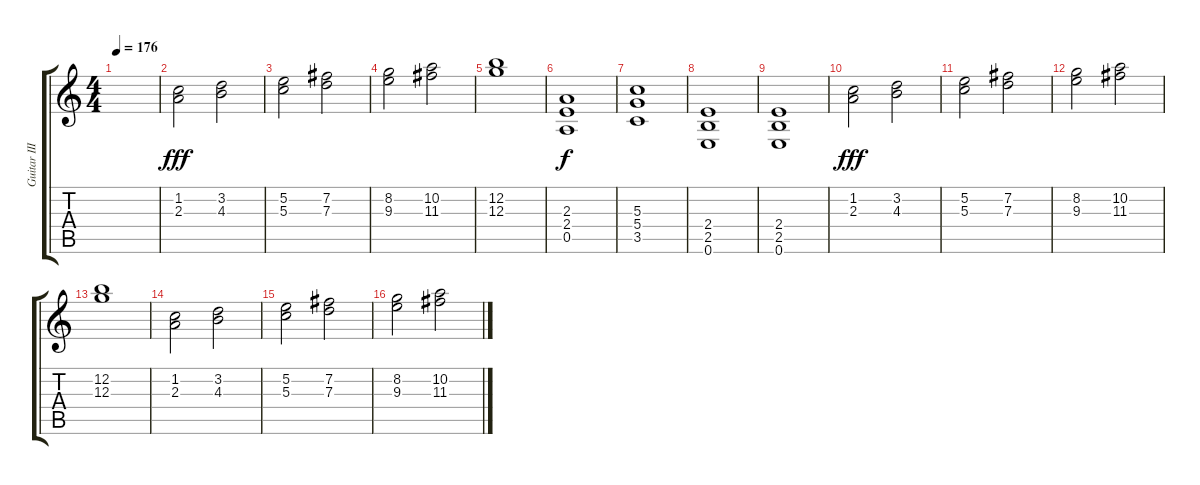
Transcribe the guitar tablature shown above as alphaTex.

\track ("Guitar III - overdub" "Guitar III") {instrument overdrivenguitar}
\staff {score tabs}
\tuning (E4 B3 G3 D3 A2 E2) {hide}
\ts (4 4)
\tempo 176
\clef g2
\ks c
|
(1.2 2.3).2{dy fff} (3.2 4.3).2 |
(5.2 5.3).2 (7.2 7.3).2 |
(8.2 9.3).2 (10.2 11.3).2 |
(12.2 12.3).1 |
(2.3 2.4 0.5).1{dy f} |
(5.3 5.4 3.5).1 |
(2.4 2.5 0.6).1 |
(2.4 2.5 0.6).1 |
(1.2 2.3).2{dy fff} (3.2 4.3).2 |
(5.2 5.3).2 (7.2 7.3).2 |
(8.2 9.3).2 (10.2 11.3).2 |
(12.2 12.3).1 |
(1.2 2.3).2 (3.2 4.3).2 |
(5.2 5.3).2 (7.2 7.3).2 |
(8.2 9.3).2 (10.2 11.3).2
